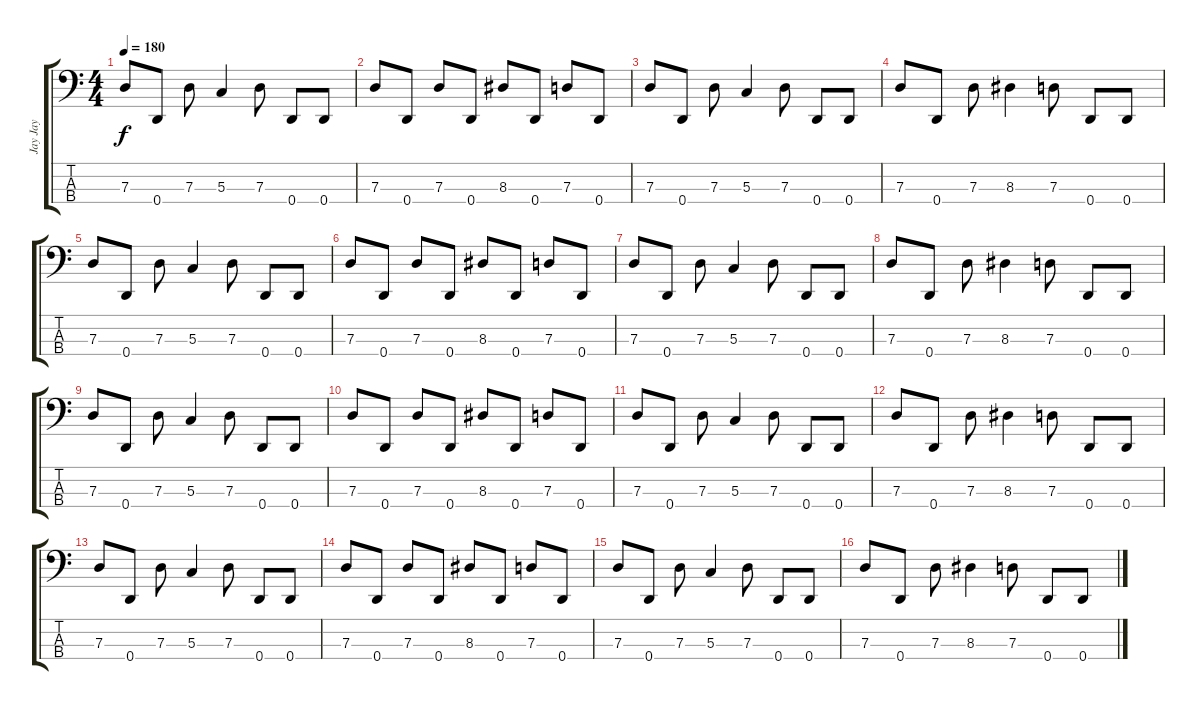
\track ("Jay Jay" "Jay Jay") {instrument electricbasspick}
\staff {score tabs}
\tuning (F2 C2 G1 D1) {hide}
\ts (4 4)
\tempo 180
\clef f4
\ks c
7.3.8{dy f} 0.4.8 7.3.8 5.3.4 7.3.8 0.4.8 0.4.8 |
7.3.8 0.4.8 7.3.8 0.4.8 8.3.8 0.4.8 7.3.8 0.4.8 |
7.3.8 0.4.8 7.3.8 5.3.4 7.3.8 0.4.8 0.4.8 |
7.3.8 0.4.8 7.3.8 8.3.4 7.3.8 0.4.8 0.4.8 |
7.3.8 0.4.8 7.3.8 5.3.4 7.3.8 0.4.8 0.4.8 |
7.3.8 0.4.8 7.3.8 0.4.8 8.3.8 0.4.8 7.3.8 0.4.8 |
7.3.8 0.4.8 7.3.8 5.3.4 7.3.8 0.4.8 0.4.8 |
7.3.8 0.4.8 7.3.8 8.3.4 7.3.8 0.4.8 0.4.8 |
7.3.8 0.4.8 7.3.8 5.3.4 7.3.8 0.4.8 0.4.8 |
7.3.8 0.4.8 7.3.8 0.4.8 8.3.8 0.4.8 7.3.8 0.4.8 |
7.3.8 0.4.8 7.3.8 5.3.4 7.3.8 0.4.8 0.4.8 |
7.3.8 0.4.8 7.3.8 8.3.4 7.3.8 0.4.8 0.4.8 |
7.3.8 0.4.8 7.3.8 5.3.4 7.3.8 0.4.8 0.4.8 |
7.3.8 0.4.8 7.3.8 0.4.8 8.3.8 0.4.8 7.3.8 0.4.8 |
7.3.8 0.4.8 7.3.8 5.3.4 7.3.8 0.4.8 0.4.8 |
7.3.8 0.4.8 7.3.8 8.3.4 7.3.8 0.4.8 0.4.8
